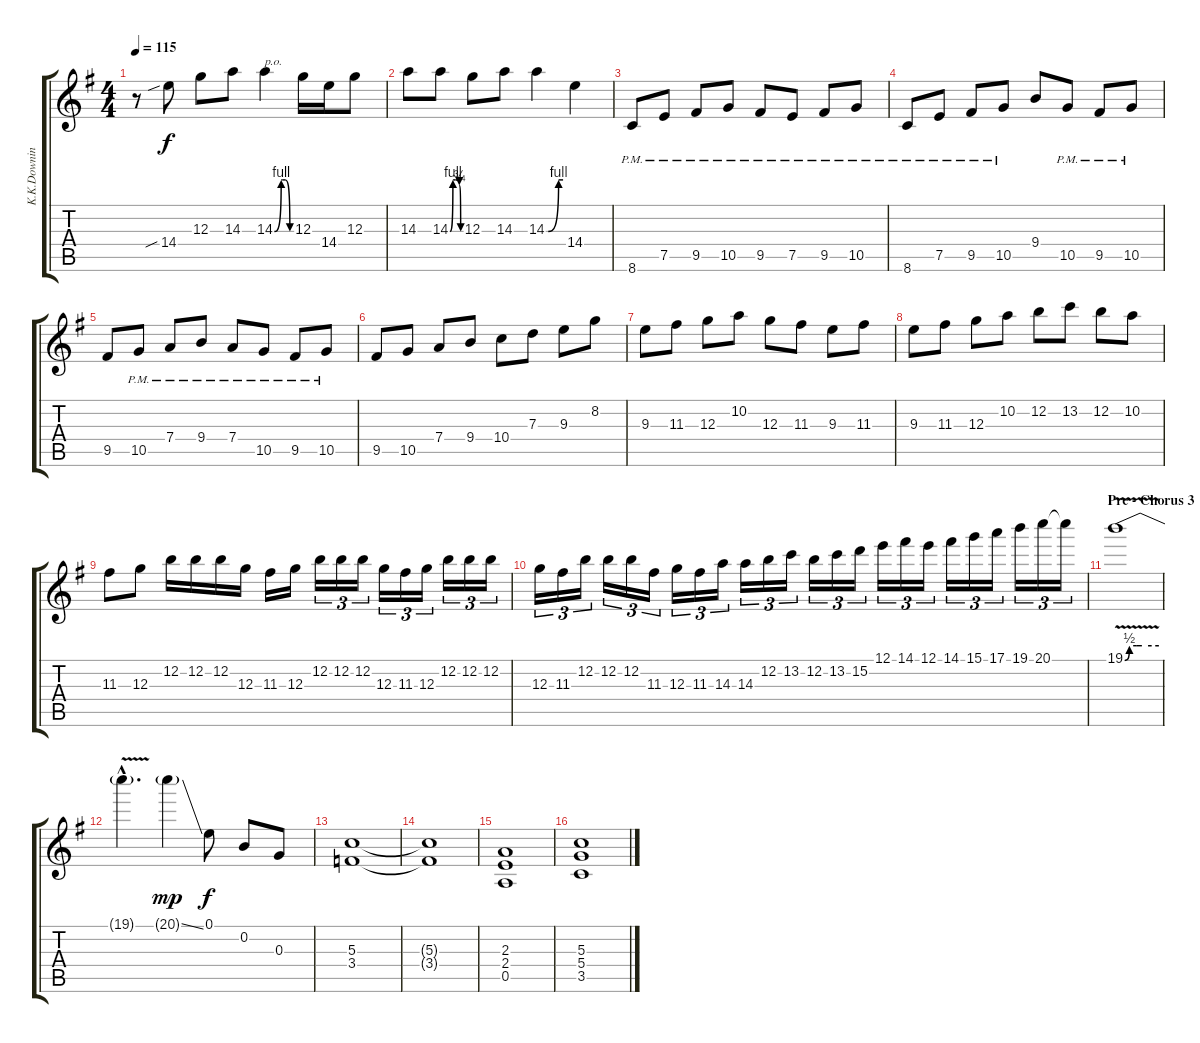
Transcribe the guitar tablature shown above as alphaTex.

\track ("K.K.Downing ?" "K.K.Downin") {instrument electricguitarclean}
\staff {score tabs}
\tuning (E4 B3 G3 D3 A2 E2) {hide}
\ts (4 4)
\tempo 115
\clef g2
\ks eminor
r.8{dy f} 14.4{sib}.8 12.3.8 14.3.8 14.3{be (custom 0 0 24 4 30 4 38 4 55 0 60 0)}.4{txt "p.o."} 12.3.16 14.4.16 12.3.8 |
14.3.8 14.3{be (custom 0 0 16 4 22 4 30 4 39 4 52 3 60 0)}.8 12.3.8 14.3.8 14.3{be (custom 0 0 7 0 44 4 60 4)}.4 14.4.4 |
8.6{pm}.8 7.5{pm}.8 9.5{pm}.8 10.5{pm}.8 9.5{pm}.8 7.5{pm}.8 9.5{pm}.8 10.5{pm}.8 |
8.6{pm}.8 7.5{pm}.8 9.5{pm}.8 10.5{pm}.8 9.4.8 10.5{pm}.8 9.5{pm}.8 10.5{pm}.8 |
9.5.8 10.5{pm}.8 7.4{pm}.8 9.4{pm}.8 7.4{pm}.8 10.5{pm}.8 9.5{pm}.8 10.5{pm}.8 |
9.5.8 10.5.8 7.4.8 9.4.8 10.4.8 7.3.8 9.3.8 8.2.8 |
9.3.8 11.3.8 12.3.8 10.2.8 12.3.8 11.3.8 9.3.8 11.3.8 |
9.3.8 11.3.8 12.3.8 10.2.8 12.2.8 13.2.8 12.2.8 10.2.8 |
11.3.8 12.3.8 12.2.16 12.2.16 12.2.16 12.3.16 11.3.16 12.3.16 12.2.16{tu (3 2)} 12.2.16{tu (3 2)} 12.2.16{tu (3 2)} 12.3.16{tu (3 2)} 11.3.16{tu (3 2)} 12.3.16{tu (3 2)} 12.2.16{tu (3 2)} 12.2.16{tu (3 2)} 12.2.16{tu (3 2)} |
12.3.16{tu (3 2)} 11.3.16{tu (3 2)} 12.2.16{tu (3 2)} 12.2.16{tu (3 2)} 12.2.16{tu (3 2)} 11.3.16{tu (3 2)} 12.3.16{tu (3 2)} 11.3.16{tu (3 2)} 14.3.16{tu (3 2)} 14.3.16{tu (3 2)} 12.2.16{tu (3 2)} 13.2.16{tu (3 2)} 12.2.16{tu (3 2)} 13.2.16{tu (3 2)} 15.2.16{tu (3 2)} 12.1.16{tu (3 2)} 14.1.16{tu (3 2)} 12.1.16{tu (3 2)} 14.1.16{tu (3 2)} 15.1.16{tu (3 2)} 17.1.16{tu (3 2)} 19.1.16{tu (3 2)} 20.1.16{tu (3 2)} 20.1{t}.16{tu (3 2)} |
\section ("" "Pre - Chorus 3")
19.1{be (custom 0 0 8 2 21 2 30 2 60 2) v}.1 |
19.1{hac t}.4{d} 20.1{ss g}.4{dy mp} 0.1.8{dy f} 0.2.8 0.3.8 |
(5.3 3.4).1 |
(5.3{t} 3.4{t}).1 |
(2.3 2.4 0.5).1 |
(5.3 5.4 3.5).1
